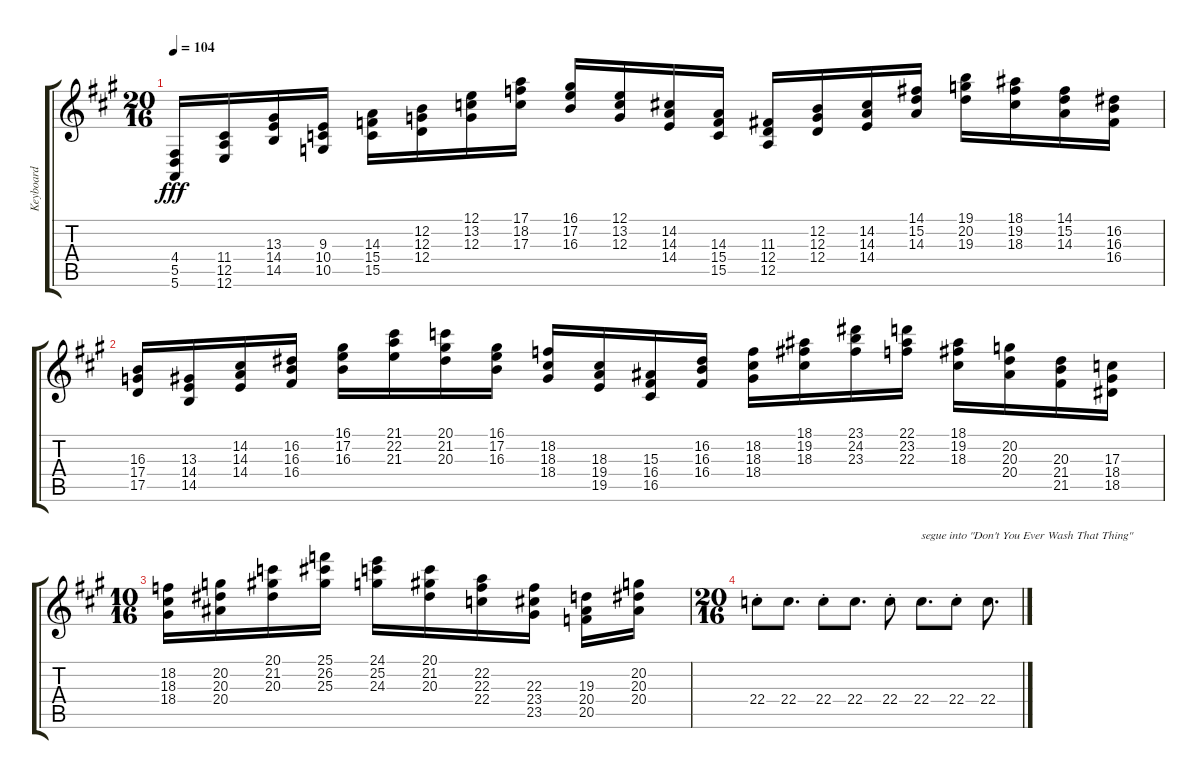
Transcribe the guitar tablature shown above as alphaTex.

\track ("Keyboard" "Keyboard") {instrument clavinet}
\staff {score tabs}
\tuning (E4 B3 G3 D3 A2 E2) {hide}
\ts (20 16)
\tempo 104
\clef g2
\ks a
(4.4 5.5 5.6).16{dy fff} (11.4 12.5 12.6).16 (13.3 14.4 14.5).16 (9.3 10.4 10.5).16 (14.3 15.4 15.5).16 (12.2 12.3 12.4).16 (12.1 13.2 12.3).16 (17.1 18.2 17.3).16 (16.1 17.2 16.3).16 (12.1 13.2 12.3).16 (14.2 14.3 14.4).16 (14.3 15.4 15.5).16 (11.3 12.4 12.5).16 (12.2 12.3 12.4).16 (14.2 14.3 14.4).16 (14.1 15.2 14.3).16 (19.1 20.2 19.3).16 (18.1 19.2 18.3).16 (14.1 15.2 14.3).16 (16.2 16.3 16.4).16 |
(16.3 17.4 17.5).16 (13.3 14.4 14.5).16 (14.2 14.3 14.4).16 (16.2 16.3 16.4).16 (16.1 17.2 16.3).16 (21.1 22.2 21.3).16 (20.1 21.2 20.3).16 (16.1 17.2 16.3).16 (18.2 18.3 18.4).16 (18.3 19.4 19.5).16 (15.3 16.4 16.5).16 (16.2 16.3 16.4).16 (18.2 18.3 18.4).16 (18.1 19.2 18.3).16 (23.1 24.2 23.3).16 (22.1 23.2 22.3).16 (18.1 19.2 18.3).16 (20.2 20.3 20.4).16 (20.3 21.4 21.5).16 (17.3 18.4 18.5).16 |
\ts (10 16)
(18.2 18.3 18.4).16 (20.2 20.3 20.4).16 (20.1 21.2 20.3).16 (25.1 26.2 25.3).16 (24.1 25.2 24.3).16 (20.1 21.2 20.3).16 (22.2 22.3 22.4).16 (22.3 23.4 23.5).16 (19.3 20.4 20.5).16 (20.2 20.3 20.4).16 |
\ts (20 16)
22.4{st}.8 22.4.8{d} 22.4{st}.8 22.4.8{d} 22.4{st}.8 22.4.8{d txt "segue into \"Don't You Ever Wash That Thing\""} 22.4{st}.8 22.4.8{d}
